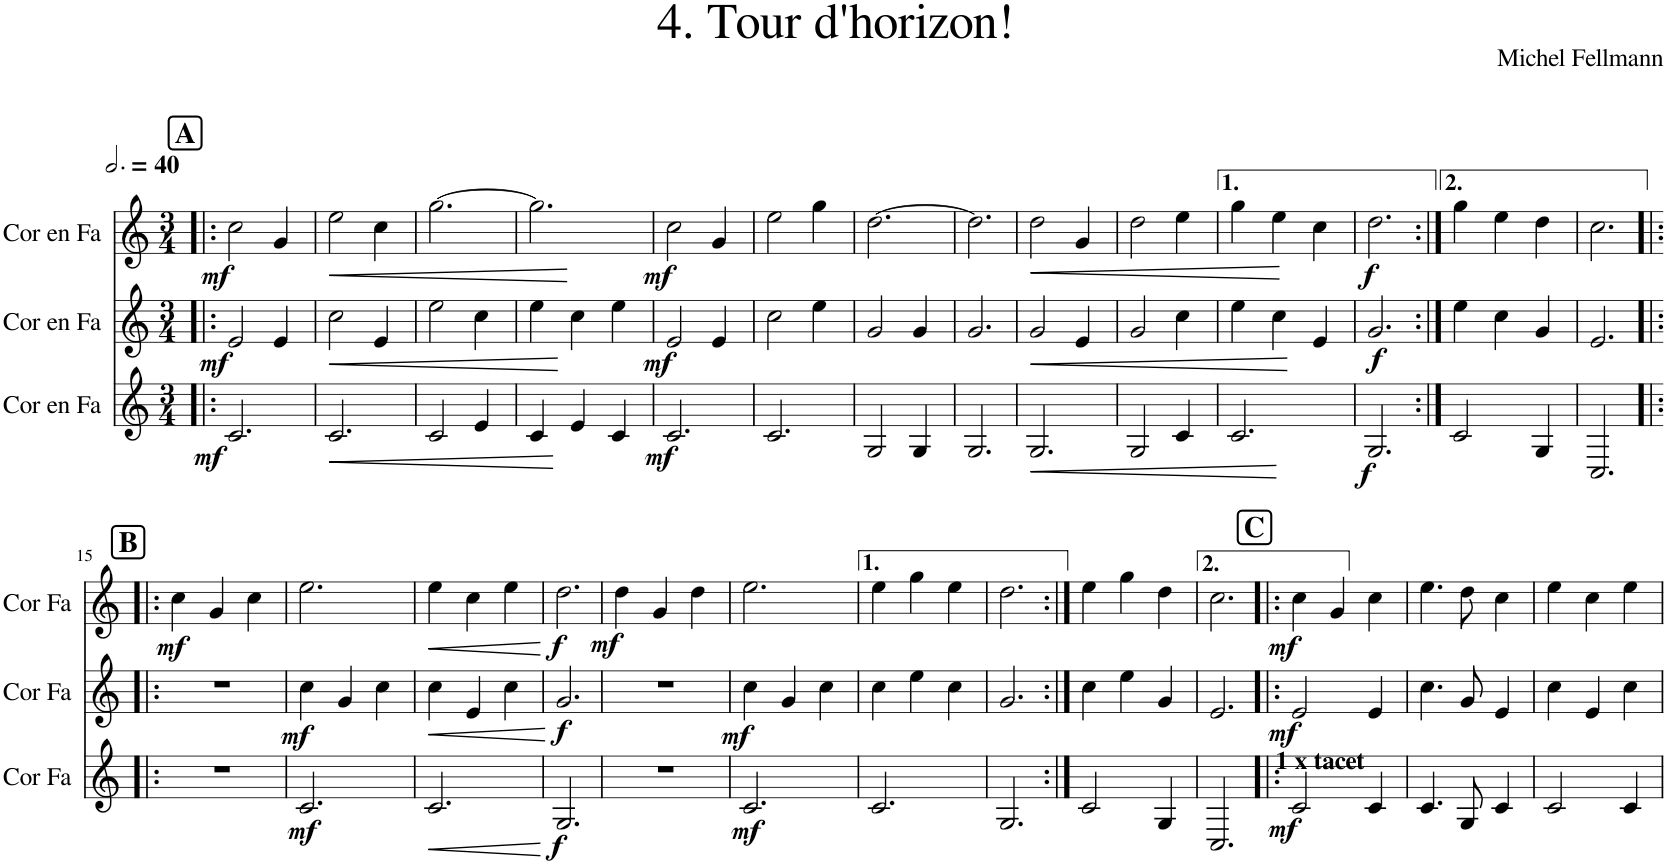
**kern	**dynam	**kern	**dynam	**kern	**dynam
*part3	*part3	*part2	*part2	*part1	*part1
*staff3	*staff3	*staff2	*staff2	*staff1	*staff1
*I"Cor en Fa	*	*I"Cor en Fa	*	*I"Cor en Fa	*
*I'Cor Fa	*	*I'Cor Fa	*	*I'Cor Fa	*
*clefG2	*	*clefG2	*	*clefG2	*
*Trd4c7	*	*Trd4c7	*	*Trd4c7	*
*k[]	*	*k[]	*	*k[]	*
*M3/4	*	*M3/4	*	*M3/4	*
*MM120	*	*MM120	*	*MM120	*
!!LO:REH:place=s1:a:B:cj:fs=14:t=A
=1!|:	=1!|:	=1!|:	=1!|:	=1!|:	=1!|:
!	!LO:DY:b	!	!LO:DY:b	!	!LO:DY:b
2.c/	mf	2e/	mf	2cc\	mf
.	.	4e/	.	4g/	.
=2	=2	=2	=2	=2	=2
!	!LO:HP:b	!	!LO:HP:b	!	!LO:HP:b
2.c/	<	2cc\	<	2ee\	<
.	.	4e/	.	4cc\	.
.	[	.	[	.	[
=3	=3	=3	=3	=3	=3
2c/	.	2ee\	.	[2.gg\	.
4e/	.	4cc\	.	.	.
=4	=4	=4	=4	=4	=4
4c/	.	4ee\	.	2.gg\]	.
4e/	.	4cc\	.	.	.
4c/	.	4ee\	.	.	.
=5	=5	=5	=5	=5	=5
!	!LO:DY:b	!	!LO:DY:b	!	!LO:DY:b
2.c/	mf	2e/	mf	2cc\	mf
.	.	4e/	.	4g/	.
=6	=6	=6	=6	=6	=6
2.c/	.	2cc\	.	2ee\	.
.	.	4ee\	.	4gg\	.
=7	=7	=7	=7	=7	=7
2G/	.	2g/	.	[2.dd\	.
4G/	.	4g/	.	.	.
=8	=8	=8	=8	=8	=8
2.G/	.	2.g/	.	2.dd\]	.
=9	=9	=9	=9	=9	=9
!	!LO:HP:b	!	!LO:HP:b	!	!LO:HP:b
2.G/	<	2g/	<	2dd\	<
.	.	4e/	.	4g/	.
.	[	.	[	.	[
=10	=10	=10	=10	=10	=10
2G/	.	2g/	.	2dd\	.
4c/	.	4cc\	.	4ee\	.
=11	=11	=11	=11	=11	=11
2.c/	.	4ee\	.	4gg\	.
.	.	4cc\	.	4ee\	.
.	.	4e/	.	4cc\	.
=12	=12	=12	=12	=12	=12
!	!LO:DY:b	!	!LO:DY:b	!	!LO:DY:b
2.G/	f	2.g/	f	2.dd\	f
=13:|!	=13:|!	=13:|!	=13:|!	=13:|!	=13:|!
2c/	.	4ee\	.	4gg\	.
.	.	4cc\	.	4ee\	.
4G/	.	4g/	.	4dd\	.
=14	=14	=14	=14	=14	=14
2.C/	.	2.e/	.	2.cc\	.
!!LO:LB:g=z
!!LO:REH:place=s1:a:B:cj:fs=14:t=B
=15!|:	=15!|:	=15!|:	=15!|:	=15!|:	=15!|:
!	!	!	!	!	!LO:DY:b
2.r	.	2.r	.	4cc\	mf
.	.	.	.	4g/	.
.	.	.	.	4cc\	.
=16	=16	=16	=16	=16	=16
!	!LO:DY:b	!	!LO:DY:b	!	!
2.c/	mf	4cc\	mf	2.ee\	.
.	.	4g/	.	.	.
.	.	4cc\	.	.	.
=17	=17	=17	=17	=17	=17
!	!LO:HP:b	!	!LO:HP:b	!	!LO:HP:b
2.c/	<	4cc\	<	4ee\	<
.	.	4e/	.	4cc\	.
.	.	4cc\	.	4ee\	.
.	[	.	[	.	[
=18	=18	=18	=18	=18	=18
!	!LO:DY:b	!	!LO:DY:b	!	!LO:DY:b
2.G/	f	2.g/	f	2.dd\	f
=19	=19	=19	=19	=19	=19
!	!	!	!	!	!LO:DY:b
2.r	.	2.r	.	4dd\	mf
.	.	.	.	4g/	.
.	.	.	.	4dd\	.
=20	=20	=20	=20	=20	=20
!	!LO:DY:b	!	!LO:DY:b	!	!
2.c/	mf	4cc\	mf	2.ee\	.
.	.	4g/	.	.	.
.	.	4cc\	.	.	.
=21	=21	=21	=21	=21	=21
2.c/	.	4cc\	.	4ee\	.
.	.	4ee\	.	4gg\	.
.	.	4cc\	.	4ee\	.
=22	=22	=22	=22	=22	=22
2.G/	.	2.g/	.	2.dd\	.
=23:|!	=23:|!	=23:|!	=23:|!	=23:|!	=23:|!
2c/	.	4cc\	.	4ee\	.
.	.	4ee\	.	4gg\	.
4G/	.	4g/	.	4dd\	.
=24	=24	=24	=24	=24	=24
!LO:TX:a:B:t=1 x tacet	!	!	!	!	!
2.C/	.	2.e/	.	2.cc\	.
!!LO:REH:place=s1:a:B:cj:fs=14:t=C
=25!|:	=25!|:	=25!|:	=25!|:	=25!|:	=25!|:
!	!LO:DY:b	!	!LO:DY:b	!	!LO:DY:b
2c/	mf	2e/	mf	4cc\	mf
.	.	.	.	4g/	.
4c/	.	4e/	.	4cc\	.
=26	=26	=26	=26	=26	=26
4.c/	.	4.cc\	.	4.ee\	.
8G/	.	8g/	.	8dd\	.
4c/	.	4e/	.	4cc\	.
=27	=27	=27	=27	=27	=27
2c/	.	4cc\	.	4ee\	.
.	.	4e/	.	4cc\	.
4c/	.	4cc\	.	4ee\	.
=	=	=	=	=	=
*-	*-	*-	*-	*-	*-
